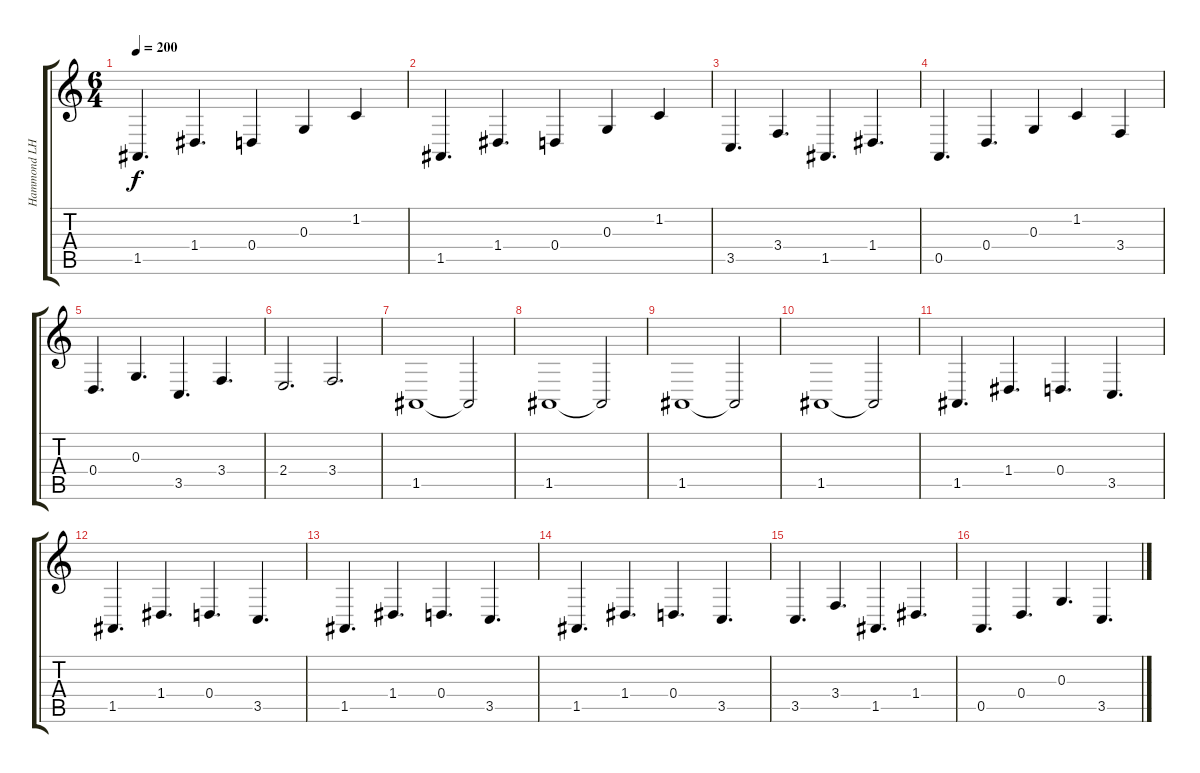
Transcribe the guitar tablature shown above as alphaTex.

\track ("Hammond LH" "Hammond LH") {instrument percussiveorgan}
\staff {score tabs}
\tuning (E4 B3 G3 D3 A2 E2) {hide}
\ts (6 4)
\tempo 200
\clef g2
\ks c
1.5.4{d dy f} 1.4.4{d} 0.4.4 0.3.4 1.2.4 |
1.5.4{d} 1.4.4{d} 0.4.4 0.3.4 1.2.4 |
3.5.4{d} 3.4.4{d} 1.5.4{d} 1.4.4{d} |
0.5.4{d} 0.4.4{d} 0.3.4 1.2.4 3.4.4 |
0.4.4{d} 0.3.4{d} 3.5.4{d} 3.4.4{d} |
2.4.2{d} 3.4.2{d} |
1.5.1 1.5{t}.2 |
1.5.1 1.5{t}.2 |
1.5.1 1.5{t}.2 |
1.5.1 1.5{t}.2 |
1.5.4{d} 1.4.4{d} 0.4.4{d} 3.5.4{d} |
1.5.4{d} 1.4.4{d} 0.4.4{d} 3.5.4{d} |
1.5.4{d} 1.4.4{d} 0.4.4{d} 3.5.4{d} |
1.5.4{d} 1.4.4{d} 0.4.4{d} 3.5.4{d} |
3.5.4{d} 3.4.4{d} 1.5.4{d} 1.4.4{d} |
0.5.4{d} 0.4.4{d} 0.3.4{d} 3.5.4{d}
